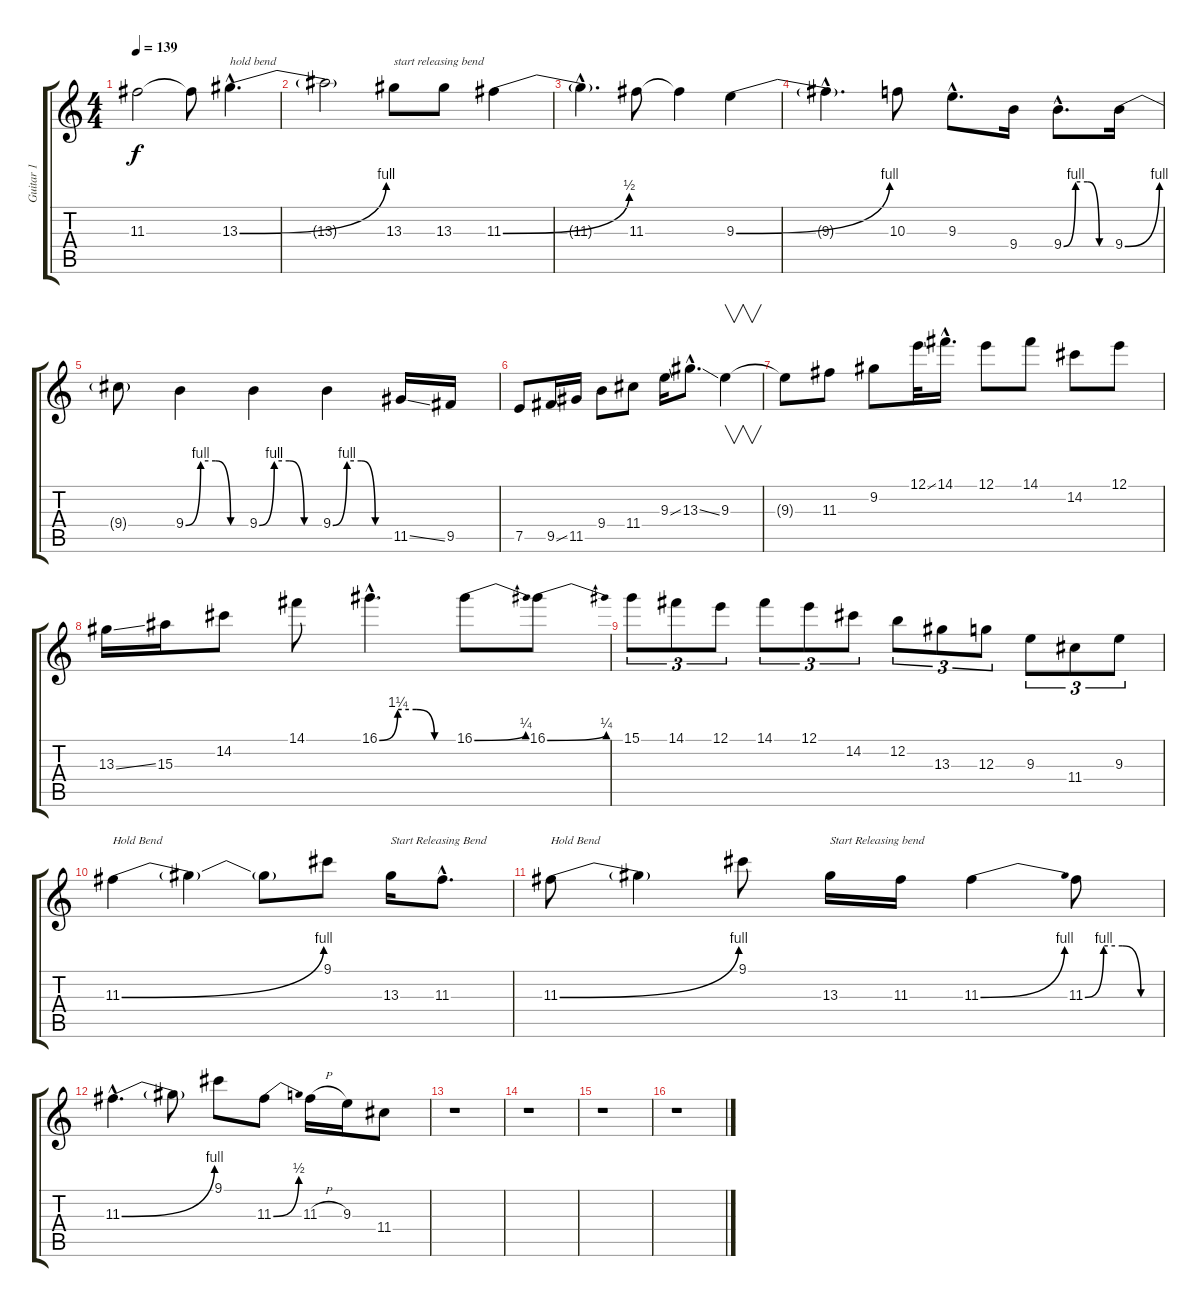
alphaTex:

\track ("Guitar 1" "Guitar 1") {instrument electricguitarclean}
\staff {score tabs}
\tuning (E4 B3 G3 D3 A2 E2) {hide}
\ts (4 4)
\tempo 139
\clef g2
\ks c
11.3{t}.2{dy f} 11.3{t}.8 13.3{be (bend 0 0 60 4) hac}.4{d txt "hold bend"} |
13.3{t}.2 13.3.8{txt "start releasing bend"} 13.3.8 11.3{be (bend 0 0 60 2)}.4 |
11.3{hac t}.4{d} 11.3.8 11.3{t}.4 9.3{be (bend 0 0 60 4)}.4 |
9.3{hac t}.4{d} 10.3.8 9.3{hac}.8{d} 9.4.16 9.4{be (custom 0 0 15 4 30 4 45 0 60 0) hac}.8{d} 9.4{be (bend 0 0 60 4)}.16 |
9.4{t}.8 9.4{be (custom 0 0 15 4 30 4 45 0 60 0)}.4 9.4{be (custom 0 0 15 4 30 4 45 0 60 0)}.4 9.4{be (custom 0 0 15 4 30 4 45 0 60 0)}.4 11.5{ss}.16 9.5.16 |
7.5.8 9.5{ss}.16 11.5.16 9.4.8 11.4.8 9.3{ss}.16 13.3{ss hac}.8{d} 9.3.4{v} |
9.3{t}.8 11.3.8 9.2.8 12.1{ss}.32 14.1{hac}.16{d} 12.1.8 14.1.8 14.2.8 12.1.8 |
13.3{ss}.16 15.3.16 14.2.8 14.1.8 16.1{be (custom 0 0 15 5 30 5 45 0 60 0) hac}.4{d} 16.1{be (bend 0 0 60 1)}.8 16.1{be (bend 0 0 60 1)}.8 |
15.1.8{tu (3 2)} 14.1.8{tu (3 2)} 12.1.8{tu (3 2)} 14.1.8{tu (3 2)} 12.1.8{tu (3 2)} 14.2.8{tu (3 2)} 12.2.8{tu (3 2)} 13.3.8{tu (3 2)} 12.3.8{tu (3 2)} 9.3.8{tu (3 2)} 11.4.8{tu (3 2)} 9.3.8{tu (3 2)} |
11.3{be (bend 0 0 60 4)}.4{txt "Hold Bend"} 11.3{t}.4 11.3{t}.8 9.1.8 13.3.16{txt "Start Releasing Bend"} 11.3{hac}.8{d} |
11.3{be (bend 0 0 60 4)}.8{txt "Hold Bend"} 11.3{t}.4 9.1.8 13.3.16{txt "Start Releasing bend"} 11.3.16 11.3{be (bend 0 0 60 4)}.4 11.3{be (custom 0 0 15 4 30 4 45 0 60 0)}.8 |
11.3{be (bend 0 0 60 4) hac}.4{d} 11.3{t}.8 9.1.8 11.3{be (bend 0 0 60 2)}.8 11.3{h}.16 9.3.16 11.4.8 |
r.1 |
r.1 |
r.1 |
r.1
